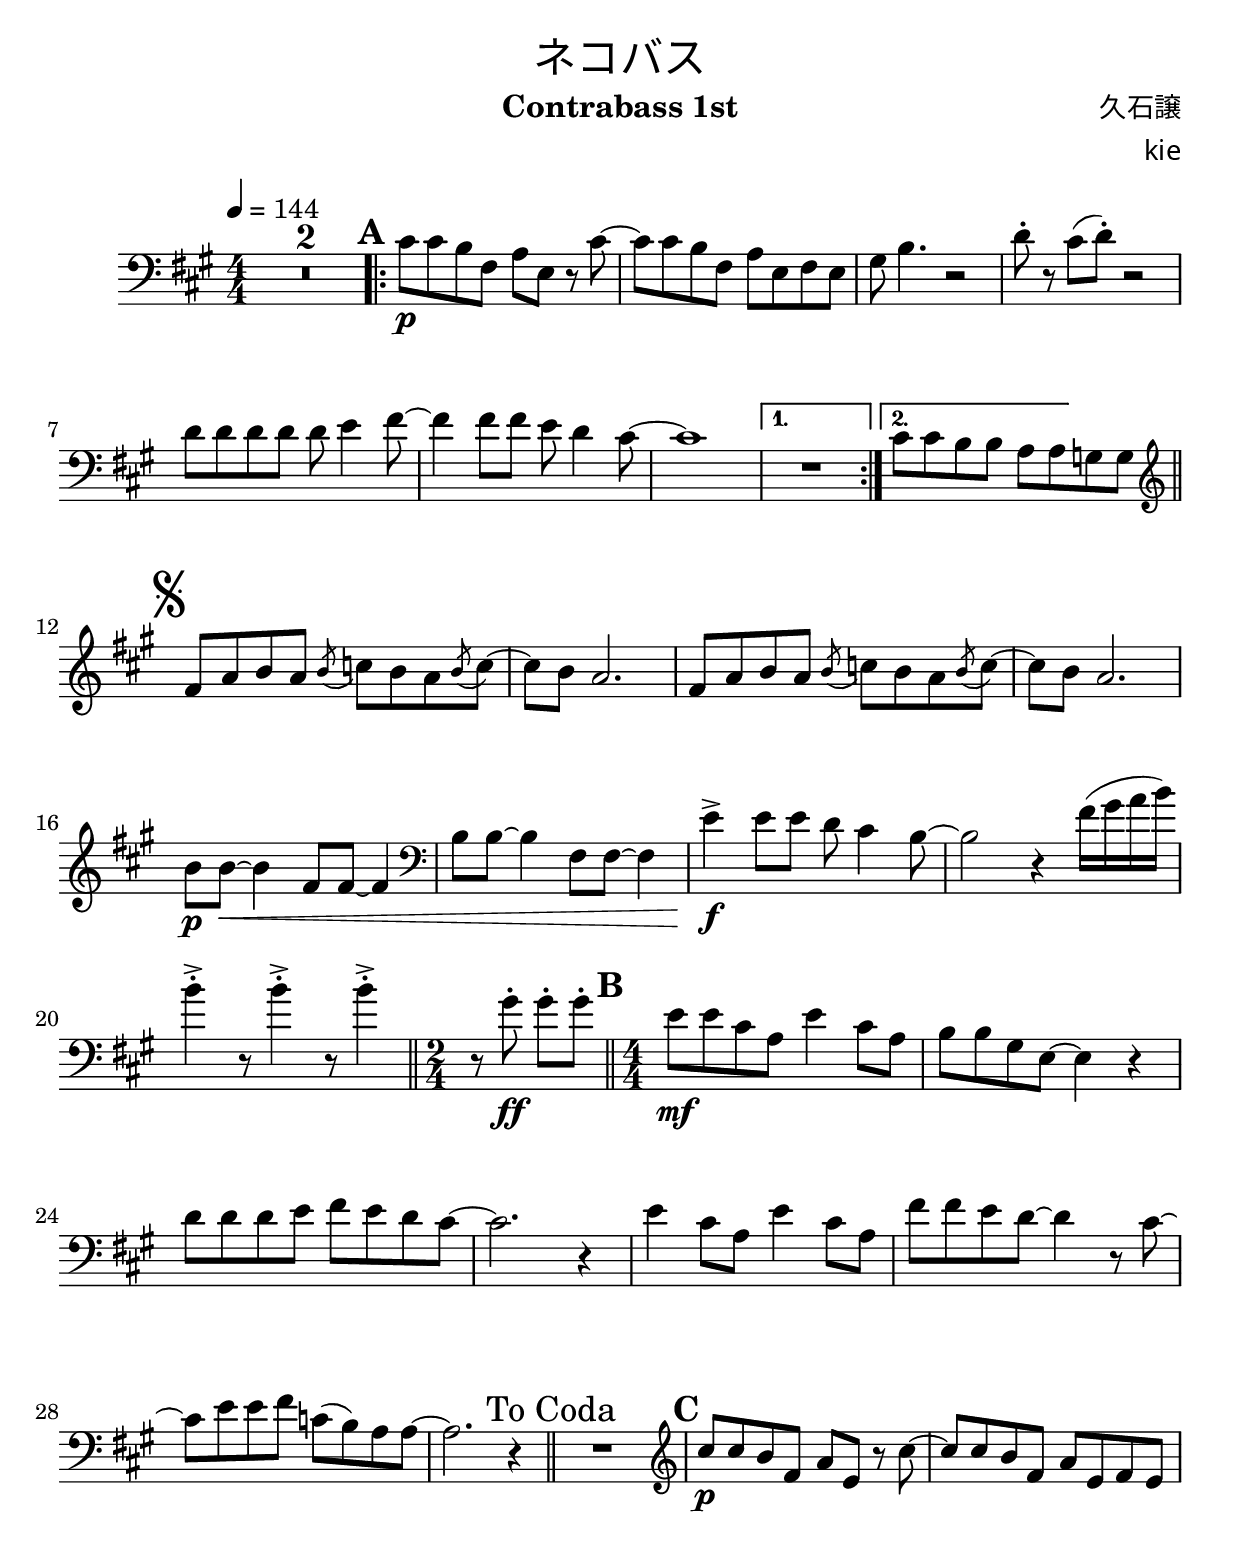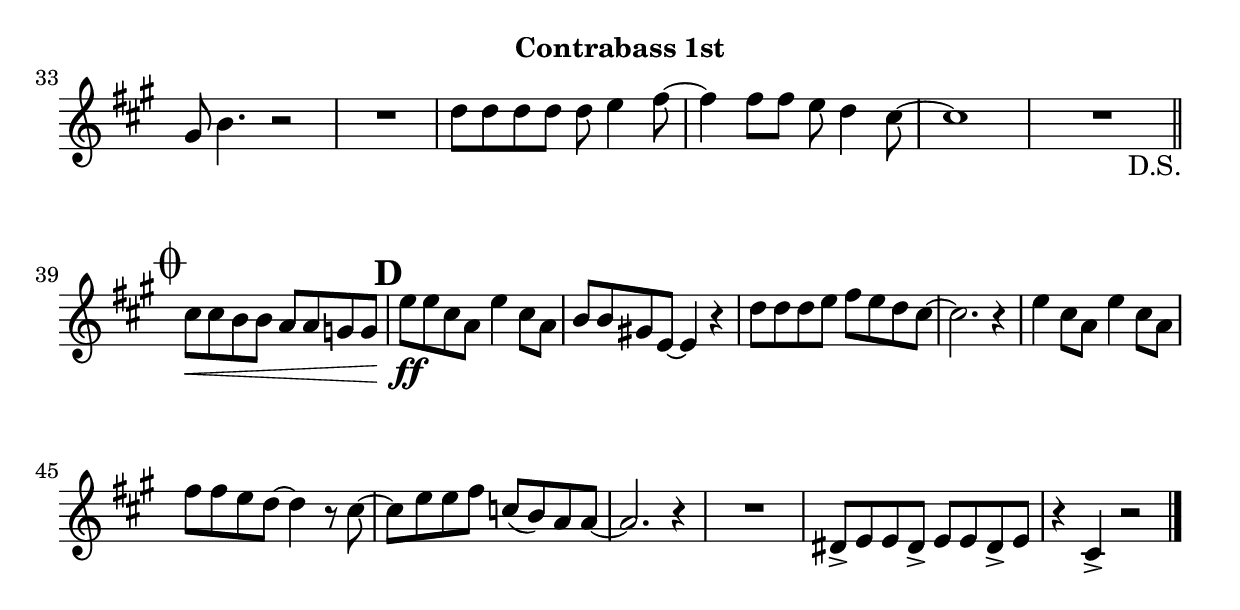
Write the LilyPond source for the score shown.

\version "2.24.0"
\header {
  title = \markup {
          \override #'(font-name . "HGSSoeiKakupoptai")
          "ネコバス"
  }
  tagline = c
  composer = \markup {
          \override #'(font-name . "HGSSoeiKakupoptai")
          "久石譲"
  }
  arranger = \markup {
          \override #'(font-name . "HGSSoeiKakupoptai")
          "kie"
  }
  instrument = \markup{\bold "Contrabass 1st"}
}


#(set-global-staff-size 24)
#(set-default-paper-size "a4" )

%%以下、定義
ffz = #(make-dynamic-script "ffz")
fpp = #(make-dynamic-script "fpp")
%%ここまで、定義

\paper {
  #(set-paper-size "a4")
  top-margin = 2\cm
  bottom-margin = 1\cm
  left-margin = 1\cm
  right-margin = 1\cm

  markup-markup-spacing.basic-distance = #20
  markup-system-spacing.basic-distance = #20
  last-bottom-spacing.basic-distance = #12
  system-system-spacing.basic-distance = #16
  score-markup-spacing.basic-distance = #20

  print-page-number = ##f
  
  print-first-page-number = ##f
  first-page-number = 1

}


\layout {
  indent = 1.0\cm %%0にするといい
}


\score {
  <<    
    \new Staff
    \compressEmptyMeasures
    \relative c'{
  \numericTimeSignature
  \time 4/4 %%拍子
  \set Staff.midiInstrument = "contrabass"
  \clef bass %%音部記号　ト音…treble　ヘ音…bass　ハ音…alto
  \override Hairpin.minimum-length = #6

  \key a \major  %%調
  \tempo 4=144  %%BPM
  R1*2
  \mark \default
  \repeat volta 2 {
    cis8\p cis b fis a e r cis'~
    cis cis b fis a e fis e
    gis b4. r2
    d8-. r cis( d-.) r2
    d8 d d d d e4 fis8~
    fis4 fis8 fis e d4 cis8~ 
    cis1
    \alternative{
      {R1}
      {cis8 cis b b a[ a}
    }
  }
  g g]
  \bar "||"
  \clef treble
  \mark \markup { \musicglyph "scripts.segno" }
  fis'8 a b a \acciaccatura b8 c b a \acciaccatura b8 c~
  c b a2.
  fis8 a b a \acciaccatura b8 c b a \acciaccatura b8 c~
  c b a2.
  b8\p b\<~ b4 fis8 fis~ fis4
  \clef bass
  b,8 b~ b4 fis8 fis~ fis4
  e'4->\f e8 e d cis4 b8~
  b2 r4 fis'16( gis a b)
  b4-.-> r8 b4-.-> r8 b4-.->
  \bar "||"
  \time 2/4
  r8 gis-.\ff gis-. gis-.
  \bar "||"
  \mark \default
  \time 4/4
  e8\mf e cis a e'4 cis8 a
  b b gis e~ e4 r
  d'8 d d e fis e d cis~
  cis2. r4
  e4 cis8 a e'4 cis8 a
  fis' fis e d~ d4 r8 cis~
  cis e e fis c( b) a a~
  a2. r4
  \bar "||"
  \mark \markup{"To Coda"}
  R1
  \mark \default
  \clef treble
  cis'8\p cis b fis a e r cis'~
  cis cis b fis a e fis e
  gis b4. r2
  R1
  d8 d d d d e4 fis8~
  fis4 fis8 fis e d4 cis8~ 
  cis1
  <<{R1} {s2... s16_"D.S."}>>
  \bar "||"
  \break
  \mark \markup { \musicglyph "scripts.coda" }
  cis8\< cis b b a a g g
  \mark \default
  e'8\ff e cis a e'4 cis8 a
  b b gis! e~ e4 r
  d'8 d d e fis e d cis~
  cis2. r4
  e4 cis8 a e'4 cis8 a
  fis' fis e d~ d4 r8 cis~
  cis e e fis c( b) a a~
  a2. r4
  R1
  dis,8-> e e dis-> e e  dis-> e
  r4 cis-> r2
  \bar "|."
}

  >>
}